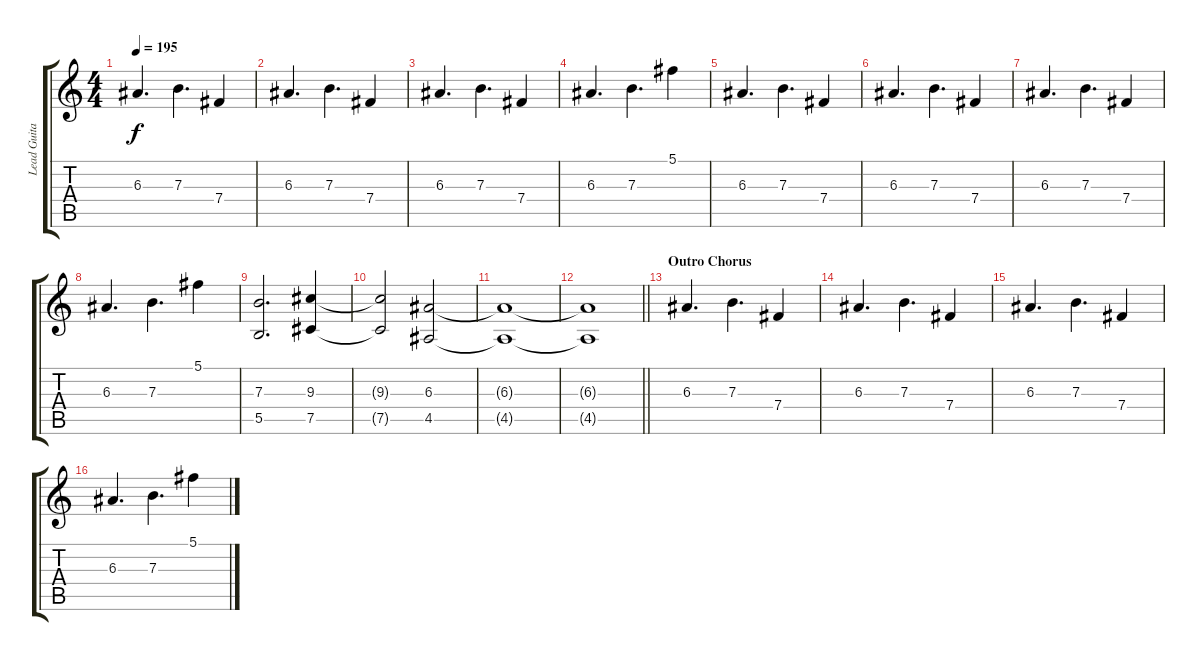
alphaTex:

\track ("Lead Guitar" "Lead Guita") {instrument distortionguitar}
\staff {score tabs}
\tuning (Db4 Ab3 E3 B2 Gb2 B1) {hide}
\ts (4 4)
\tempo 195
\clef g2
\ks c
6.3.4{d dy f} 7.3.4{d} 7.4.4 |
6.3.4{d} 7.3.4{d} 7.4.4 |
6.3.4{d} 7.3.4{d} 7.4.4 |
6.3.4{d} 7.3.4{d} 5.1.4 |
6.3.4{d} 7.3.4{d} 7.4.4 |
6.3.4{d} 7.3.4{d} 7.4.4 |
6.3.4{d} 7.3.4{d} 7.4.4 |
6.3.4{d} 7.3.4{d} 5.1.4 |
(7.3 5.5).2{d} (9.3 7.5).4 |
(9.3{t} 7.5{t}).2 (6.3 4.5).2 |
(6.3{t} 4.5{t}).1 |
\barLineRight lightlight
(6.3{t} 4.5{t}).1 |
\section ("" "Outro Chorus")
6.3.4{d} 7.3.4{d} 7.4.4 |
6.3.4{d} 7.3.4{d} 7.4.4 |
6.3.4{d} 7.3.4{d} 7.4.4 |
6.3.4{d} 7.3.4{d} 5.1.4
